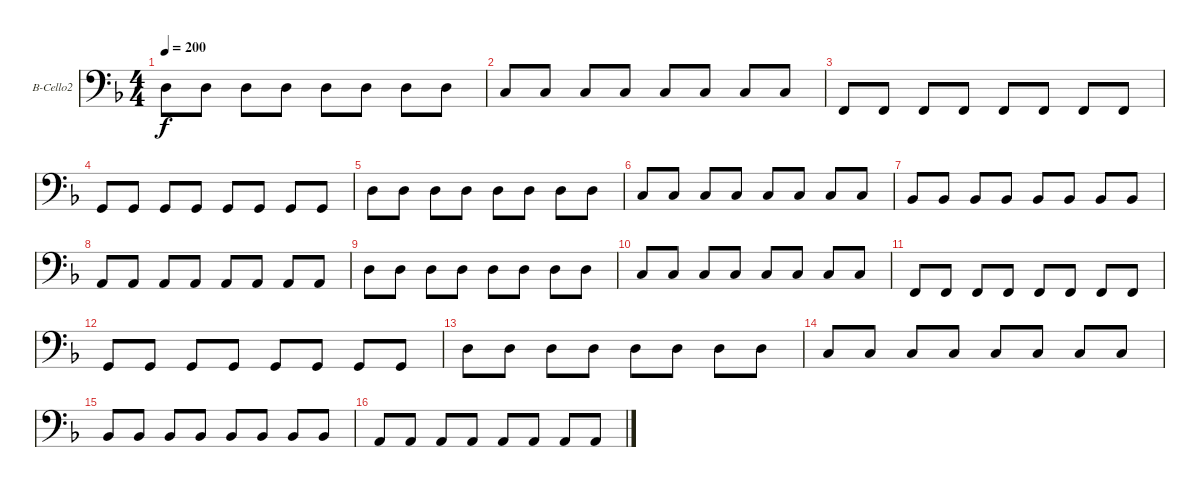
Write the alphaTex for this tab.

\bracketExtendMode groupsimilarinstruments
\firstSystemTrackNameOrientation horizontal
\otherSystemsTrackNameOrientation horizontal
\track ("Bass Cello 2" "B-Cello2") {instrument cello}
\staff {score}
\tuning (A3 D3 G2 C2)
\ts (4 4)
\beaming (8 2 2 2 2)
\tempo 200
\clef f4
\scale
0.485477
\ks dminor
0.2.8{dy f instrument cello} 0.2.8 0.2.8 0.2.8 0.2.8 0.2.8 0.2.8 0.2.8 |
\scale
0.257261 5.3.8 5.3.8 5.3.8 5.3.8 5.3.8 5.3.8 5.3.8 5.3.8 |
\scale
0.257261 5.4.8 5.4.8 5.4.8 5.4.8 5.4.8 5.4.8 5.4.8 5.4.8 |
\scale
0.333333 0.3.8 0.3.8 0.3.8 0.3.8 0.3.8 0.3.8 0.3.8 0.3.8 |
\scale
0.333333 0.2.8 0.2.8 0.2.8 0.2.8 0.2.8 0.2.8 0.2.8 0.2.8 |
\scale
0.333333 5.3.8 5.3.8 5.3.8 5.3.8 5.3.8 5.3.8 5.3.8 5.3.8 |
\scale
0.333333 3.3.8 3.3.8 3.3.8 3.3.8 3.3.8 3.3.8 3.3.8 3.3.8 |
\scale
0.333333 2.3.8 2.3.8 2.3.8 2.3.8 2.3.8 9.4.8 9.4.8 9.4.8 |
\scale
0.333333 0.2.8 0.2.8 0.2.8 0.2.8 0.2.8 0.2.8 0.2.8 0.2.8 |
5.3.8 5.3.8 5.3.8 5.3.8 5.3.8 5.3.8 5.3.8 5.3.8 |
\scale
0.333333 5.4.8 5.4.8 5.4.8 5.4.8 5.4.8 5.4.8 5.4.8 5.4.8 |
\scale
0.333333 0.3.8 0.3.8 0.3.8 0.3.8 0.3.8 0.3.8 0.3.8 0.3.8 |
\scale
0.333333 0.2.8 0.2.8 0.2.8 0.2.8 0.2.8 0.2.8 0.2.8 0.2.8 |
\scale
0.333333 5.3.8 5.3.8 5.3.8 5.3.8 5.3.8 5.3.8 5.3.8 5.3.8 |
\scale
0.333333 3.3.8 3.3.8 3.3.8 3.3.8 3.3.8 3.3.8 3.3.8 3.3.8 |
2.3.8 2.3.8 2.3.8 2.3.8 9.4.8 9.4.8 9.4.8 9.4.8
